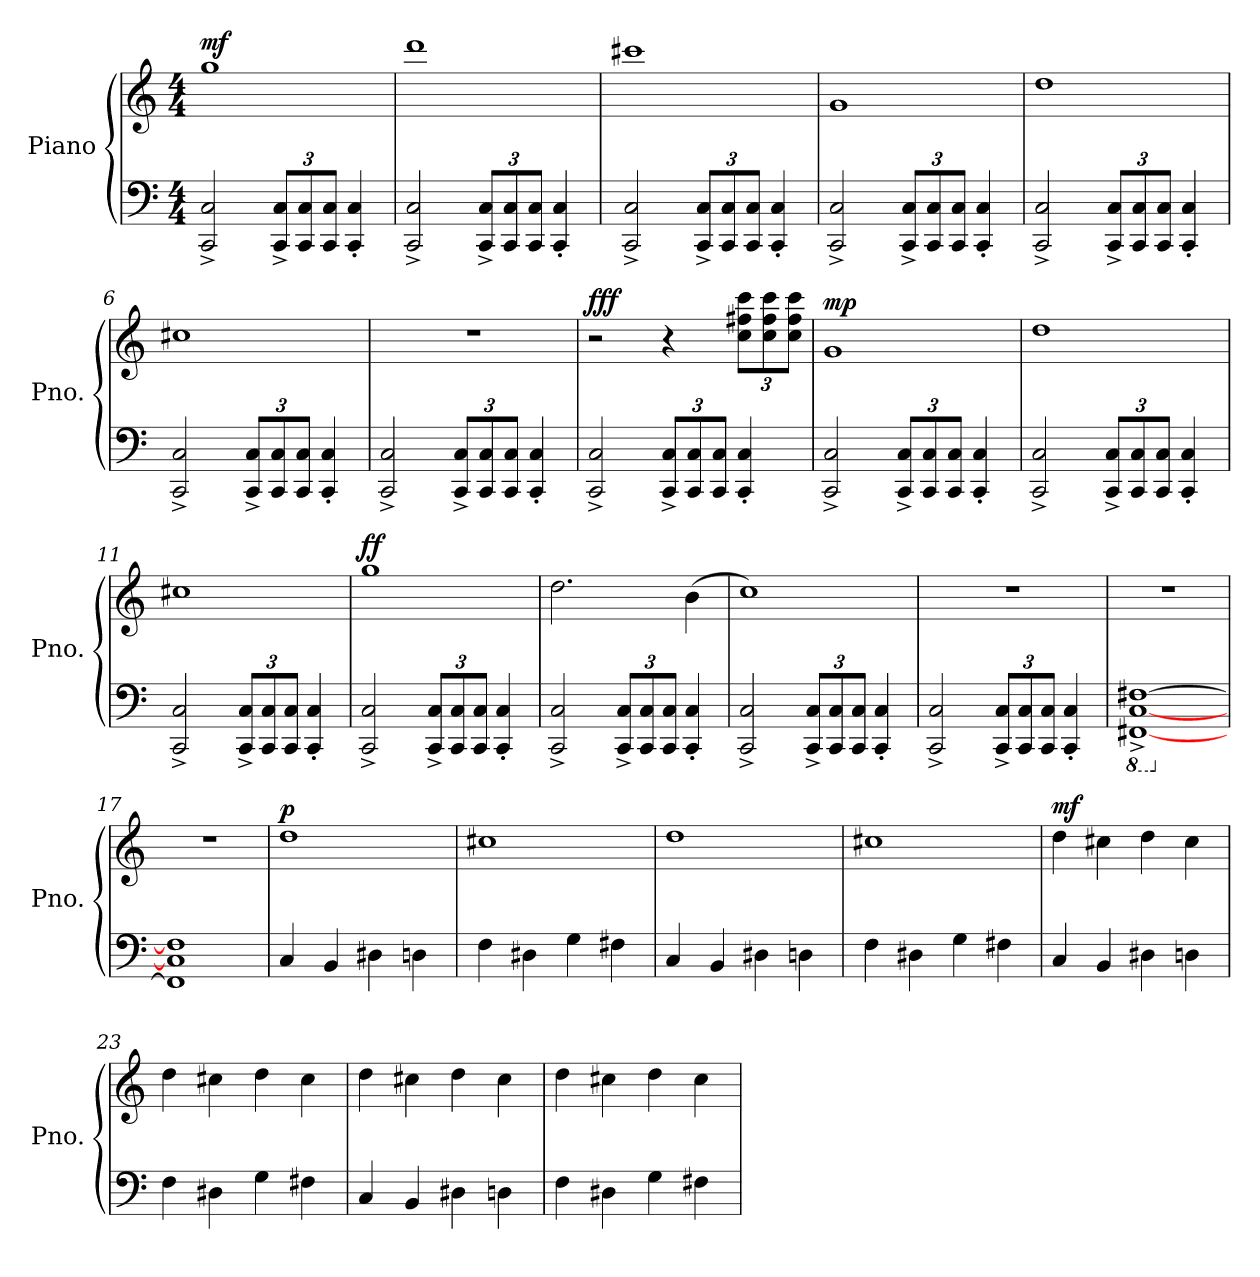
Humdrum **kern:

**kern	**kern	**dynam
*part1	*part1	*part1
*staff2	*staff1	*staff1/2
*I"Piano	*	*
*I'Pno.	*	*
*clefF4	*clefG2	*
*k[]	*k[]	*
*C:	*C:	*
*M4/4	*M4/4	*
=1	=1	=1
!	!	!LO:DY:a
2CC/^ 2C/^	1gg	mf
*Xbrackettup	*	*
12CC/^ 12C/^L	.	.
12CC/ 12C/	.	.
12CC/ 12C/J	.	.
4CC/' 4C/'	.	.
=2	=2	=2
2CC/^ 2C/^	1ddd	.
12CC/^ 12C/^L	.	.
12CC/ 12C/	.	.
12CC/ 12C/J	.	.
4CC/' 4C/'	.	.
=3	=3	=3
2CC/^ 2C/^	1ccc#X	.
12CC/^ 12C/^L	.	.
12CC/ 12C/	.	.
12CC/ 12C/J	.	.
4CC/' 4C/'	.	.
=4	=4	=4
2CC/^ 2C/^	1g	.
12CC/^ 12C/^L	.	.
12CC/ 12C/	.	.
12CC/ 12C/J	.	.
4CC/' 4C/'	.	.
=5	=5	=5
2CC/^ 2C/^	1dd	.
12CC/^ 12C/^L	.	.
12CC/ 12C/	.	.
12CC/ 12C/J	.	.
4CC/' 4C/'	.	.
=6	=6	=6
2CC/^ 2C/^	1cc#X	.
12CC/^ 12C/^L	.	.
12CC/ 12C/	.	.
12CC/ 12C/J	.	.
4CC/' 4C/'	.	.
=7	=7	=7
2CC/^ 2C/^	1r	.
12CC/^ 12C/^L	.	.
12CC/ 12C/	.	.
12CC/ 12C/J	.	.
4CC/' 4C/'	.	.
!!LO:LB:g=z
=8	=8	=8
!	!	!LO:DY:a
2CC/^ 2C/^	2r	fff
12CC/^ 12C/^L	4r	.
12CC/ 12C/	.	.
12CC/ 12C/J	.	.
*	*Xbrackettup	*
4CC/' 4C/'	12cc\ 12ff#X\ 12ccc\L	.
.	12cc\ 12ff#\ 12ccc\	.
.	12cc\ 12ff#\ 12ccc\J	.
=9	=9	=9
!	!	!LO:DY:a
2CC/^ 2C/^	1g	mp
12CC/^ 12C/^L	.	.
12CC/ 12C/	.	.
12CC/ 12C/J	.	.
4CC/' 4C/'	.	.
=10	=10	=10
2CC/^ 2C/^	1dd	.
12CC/^ 12C/^L	.	.
12CC/ 12C/	.	.
12CC/ 12C/J	.	.
4CC/' 4C/'	.	.
=11	=11	=11
2CC/^ 2C/^	1cc#X	.
12CC/^ 12C/^L	.	.
12CC/ 12C/	.	.
12CC/ 12C/J	.	.
4CC/' 4C/'	.	.
=12	=12	=12
!	!	!LO:DY:a
2CC/^ 2C/^	1gg	ff
12CC/^ 12C/^L	.	.
12CC/ 12C/	.	.
12CC/ 12C/J	.	.
4CC/' 4C/'	.	.
=13	=13	=13
2CC/^ 2C/^	2.dd\	.
12CC/^ 12C/^L	.	.
12CC/ 12C/	.	.
12CC/ 12C/J	.	.
4CC/' 4C/'	(4b\	.
=14	=14	=14
2CC/^ 2C/^	1cc)	.
12CC/^ 12C/^L	.	.
12CC/ 12C/	.	.
12CC/ 12C/J	.	.
4CC/' 4C/'	.	.
!!LO:LB:g=z
=15	=15	=15
2CC/^ 2C/^	1r	.
12CC/^ 12C/^L	.	.
12CC/ 12C/	.	.
12CC/ 12C/J	.	.
4CC/' 4C/'	.	.
=16	=16	=16
*8ba	*	*
[1FFF#X^ [1CC^ [1FF#X^	1r	.
=17	=17	=17
*X8ba	*	*
1FF#] 1C] 1F#]	1r	.
=18	=18	=18
!	!	!LO:DY:a
4C/	1dd	p
4BB/	.	.
4D#X\	.	.
4Dn\	.	.
=19	=19	=19
4F\	1cc#X	.
4D#X\	.	.
4G\	.	.
4F#X\	.	.
=20	=20	=20
4C/	1dd	.
4BB/	.	.
4D#X\	.	.
4Dn\	.	.
=21	=21	=21
4F\	1cc#X	.
4D#X\	.	.
4G\	.	.
4F#X\	.	.
=22	=22	=22
!	!	!LO:DY:a
4C/	4dd\	mf
4BB/	4cc#X\	.
4D#X\	4dd\	.
4Dn\	4cc#\	.
!!LO:LB:g=z
=23	=23	=23
4F\	4dd\	.
4D#X\	4cc#X\	.
4G\	4dd\	.
4F#X\	4cc#\	.
=24	=24	=24
4C/	4dd\	.
4BB/	4cc#X\	.
4D#X\	4dd\	.
4Dn\	4cc#\	.
=25	=25	=25
4F\	4dd\	.
4D#X\	4cc#X\	.
4G\	4dd\	.
4F#X\	4cc#\	.
=	=	=
*-	*-	*-
